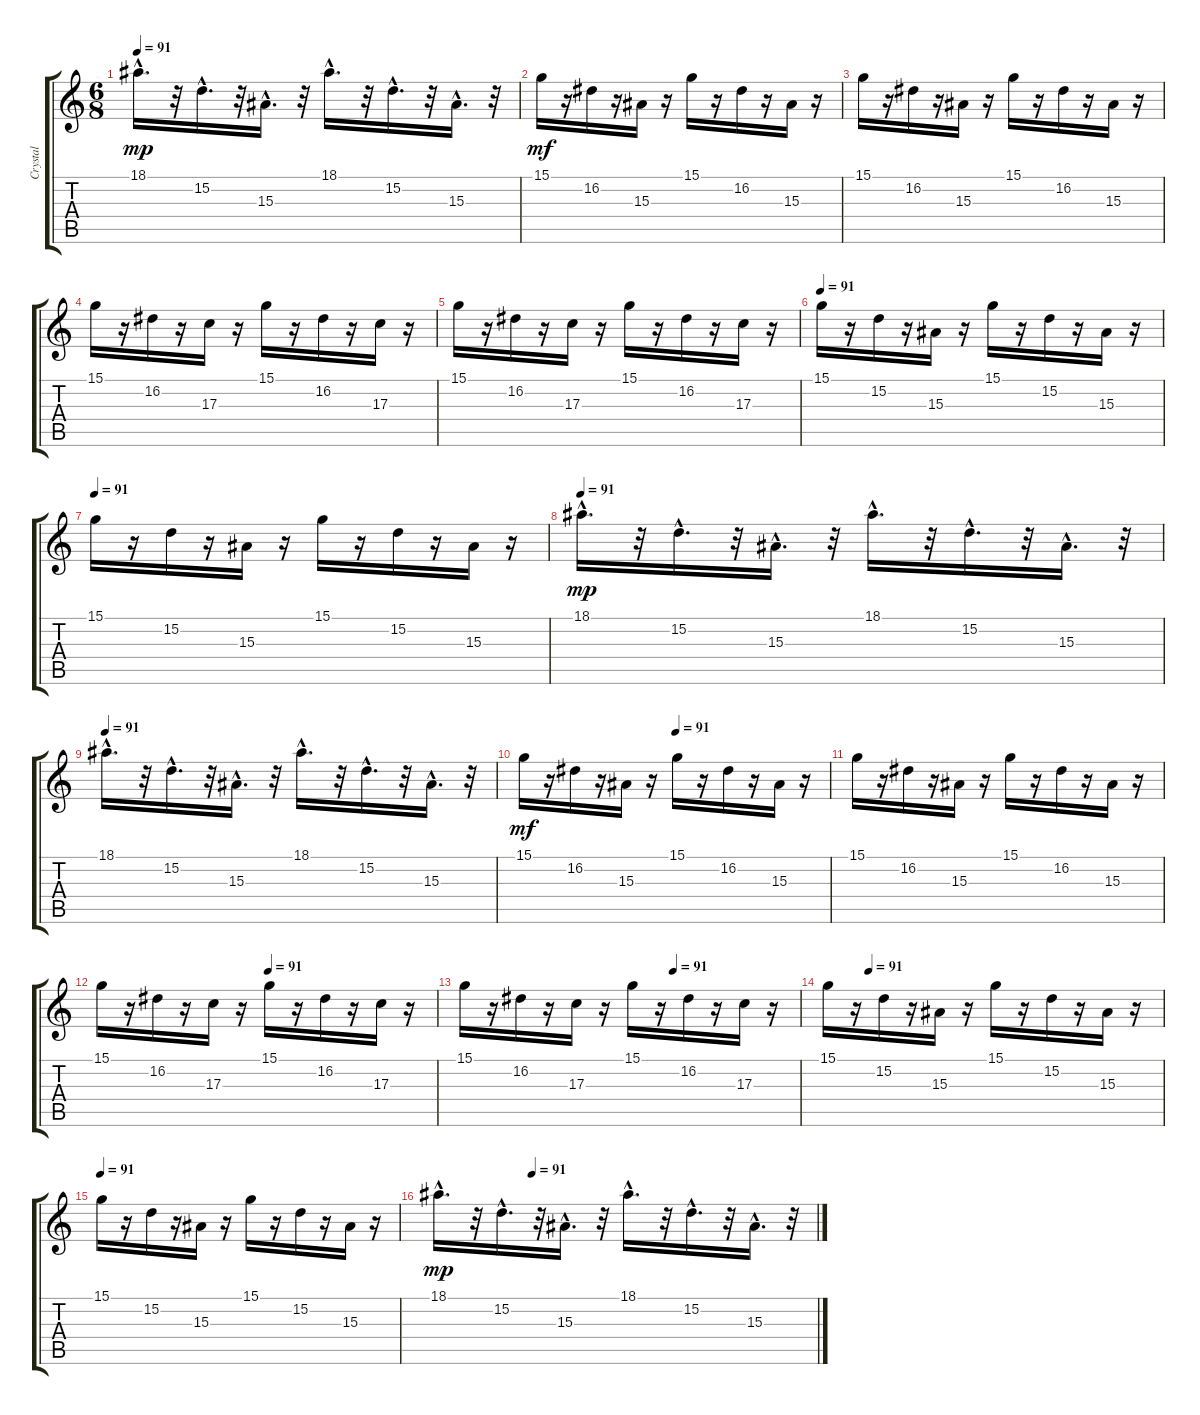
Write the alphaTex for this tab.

\track ("Crystal" "Crystal") {instrument fx3crystal}
\staff {score tabs}
\tuning (E4 B3 G3 D3 A2 E2) {hide}
\ts (6 8)
\tempo 91
\clef g2
\ks c
18.1{hac}.16{d dy mp} r.32 15.2{hac}.16{d} r.32 15.3{hac}.16{d} r.32 18.1{hac}.16{d} r.32 15.2{hac}.16{d} r.32 15.3{hac}.16{d} r.32 |
15.1.16{dy mf} r.16 16.2.16 r.16 15.3.16 r.16 15.1.16 r.16 16.2.16 r.16 15.3.16 r.16 |
15.1.16 r.16 16.2.16 r.16 15.3.16 r.16 15.1.16 r.16 16.2.16 r.16 15.3.16 r.16 |
15.1.16 r.16 16.2.16 r.16 17.3.16 r.16 15.1.16 r.16 16.2.16 r.16 17.3.16 r.16 |
15.1.16 r.16 16.2.16 r.16 17.3.16 r.16 15.1.16 r.16 16.2.16 r.16 17.3.16 r.16 |
\tempo 91
15.1.16 r.16 15.2.16 r.16 15.3.16 r.16 15.1.16 r.16 15.2.16 r.16 15.3.16 r.16 |
\tempo 91
15.1.16 r.16 15.2.16 r.16 15.3.16 r.16 15.1.16 r.16 15.2.16 r.16 15.3.16 r.16 |
\tempo 91
18.1{hac}.16{d dy mp} r.32 15.2{hac}.16{d} r.32 15.3{hac}.16{d} r.32 18.1{hac}.16{d} r.32 15.2{hac}.16{d} r.32 15.3{hac}.16{d} r.32 |
\tempo 91
18.1{hac}.16{d} r.32 15.2{hac}.16{d} r.32 15.3{hac}.16{d} r.32 18.1{hac}.16{d} r.32 15.2{hac}.16{d} r.32 15.3{hac}.16{d} r.32 |
\tempo (91 0.5)
15.1.16{dy mf} r.16 16.2.16 r.16 15.3.16 r.16 15.1.16 r.16 16.2.16 r.16 15.3.16 r.16 |
15.1.16 r.16 16.2.16 r.16 15.3.16 r.16 15.1.16 r.16 16.2.16 r.16 15.3.16 r.16 |
\tempo (91 0.5)
15.1.16 r.16 16.2.16 r.16 17.3.16 r.16 15.1.16 r.16 16.2.16 r.16 17.3.16 r.16 |
\tempo (91 0.625)
15.1.16 r.16 16.2.16 r.16 17.3.16 r.16 15.1.16 r.16 16.2.16 r.16 17.3.16 r.16 |
\tempo (91 0.125)
15.1.16 r.16 15.2.16 r.16 15.3.16 r.16 15.1.16 r.16 15.2.16 r.16 15.3.16 r.16 |
\tempo 91
15.1.16 r.16 15.2.16 r.16 15.3.16 r.16 15.1.16 r.16 15.2.16 r.16 15.3.16 r.16 |
\tempo (91 0.25)
18.1{hac}.16{d dy mp} r.32 15.2{hac}.16{d} r.32 15.3{hac}.16{d} r.32 18.1{hac}.16{d} r.32 15.2{hac}.16{d} r.32 15.3{hac}.16{d} r.32
